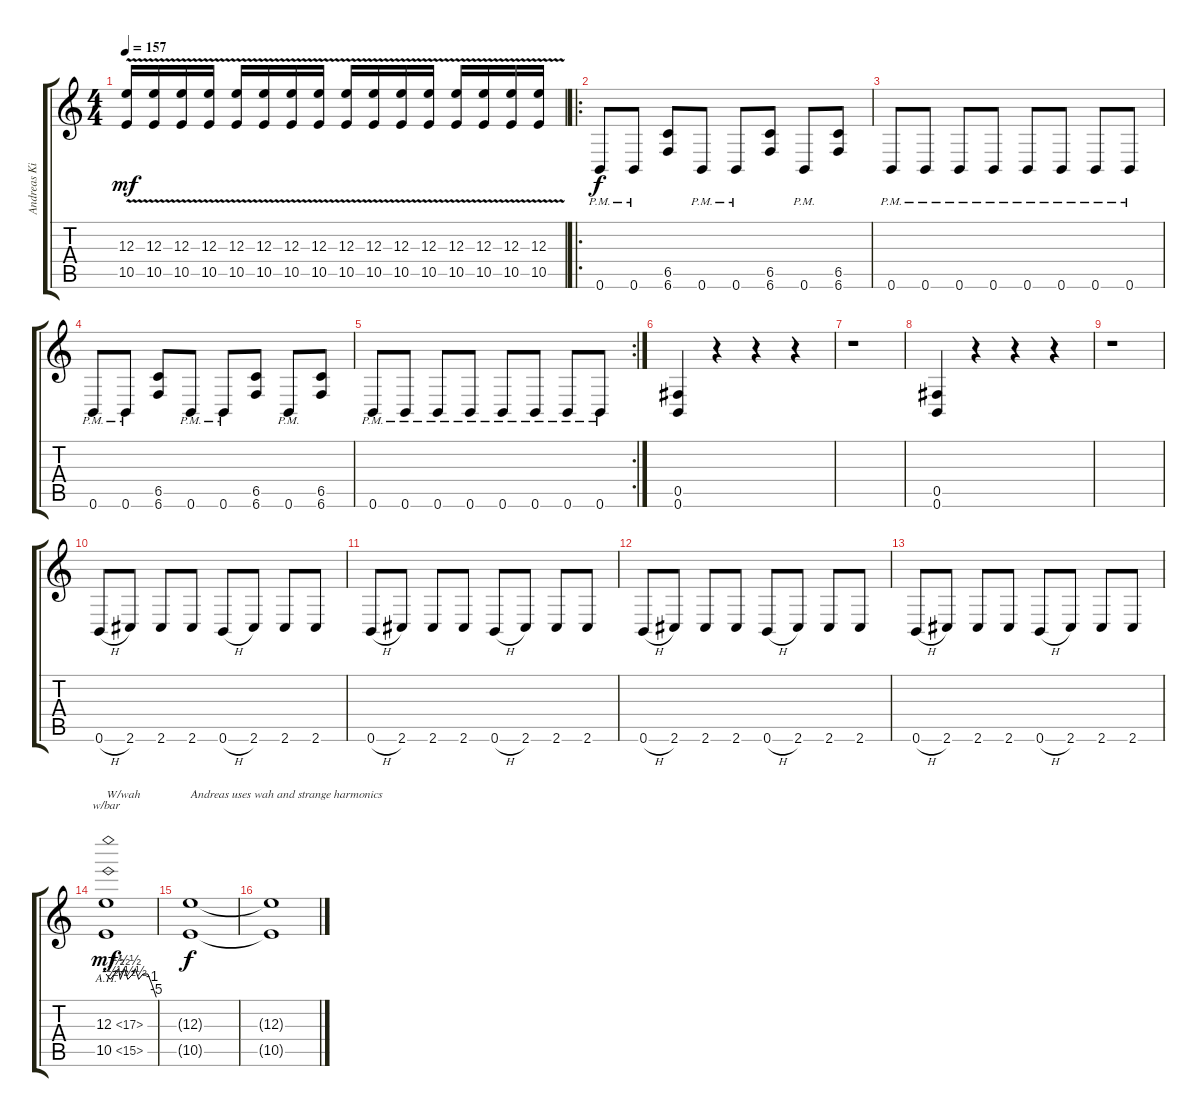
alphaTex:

\track ("Andreas Kisser" "Andreas Ki") {instrument distortionguitar}
\staff {score tabs}
\tuning (Db4 Ab3 E3 B2 Gb2 B1) {hide}
\ts (4 4)
\tempo 157
\clef g2
\ks c
(12.3{v} 10.5{v}).16{dy mf} (12.3{v} 10.5{v}).16 (12.3{v} 10.5{v}).16 (12.3{v} 10.5{v}).16 (12.3{v} 10.5{v}).16 (12.3{v} 10.5{v}).16 (12.3{v} 10.5{v}).16 (12.3{v} 10.5{v}).16 (12.3{v} 10.5{v}).16 (12.3{v} 10.5{v}).16 (12.3{v} 10.5{v}).16 (12.3{v} 10.5{v}).16 (12.3{v} 10.5{v}).16 (12.3{v} 10.5{v}).16 (12.3{v} 10.5{v}).16 (12.3{v} 10.5{v}).16 |
\ro
0.6{pm}.8{dy f} 0.6{pm}.8 (6.5 6.6).8 0.6{pm}.8 0.6{pm}.8 (6.5 6.6).8 0.6{pm}.8 (6.5 6.6).8 |
0.6{pm}.8 0.6{pm}.8 0.6{pm}.8 0.6{pm}.8 0.6{pm}.8 0.6{pm}.8 0.6{pm}.8 0.6{pm}.8 |
0.6{pm}.8 0.6{pm}.8 (6.5 6.6).8 0.6{pm}.8 0.6{pm}.8 (6.5 6.6).8 0.6{pm}.8 (6.5 6.6).8 |
\rc 2
0.6{pm}.8 0.6{pm}.8 0.6{pm}.8 0.6{pm}.8 0.6{pm}.8 0.6{pm}.8 0.6{pm}.8 0.6{pm}.8 |
(0.5 0.6).4 r.4 r.4 r.4 |
r.1 |
(0.5 0.6).4 r.4 r.4 r.4 |
r.1 |
0.6{h}.8 2.6.8 2.6.8 2.6.8 0.6{h}.8 2.6.8 2.6.8 2.6.8 |
0.6{h}.8 2.6.8 2.6.8 2.6.8 0.6{h}.8 2.6.8 2.6.8 2.6.8 |
0.6{h}.8 2.6.8 2.6.8 2.6.8 0.6{h}.8 2.6.8 2.6.8 2.6.8 |
0.6{h}.8 2.6.8 2.6.8 2.6.8 0.6{h}.8 2.6.8 2.6.8 2.6.8 |
(12.3{ah 5} 10.5{ah 5}).1{tbe (custom default 0 0 5 -2 10 0 15 2 17 -2 22 2 26 -2 32 0 35 2 39 -2 44 0 50 0 55 -4 60 -20) txt "W/wah" dy mf} |
(12.3{t} 10.5{t}).1{txt "Andreas uses wah and strange harmonics" dy f} |
(12.3{t} 10.5{t}).1
